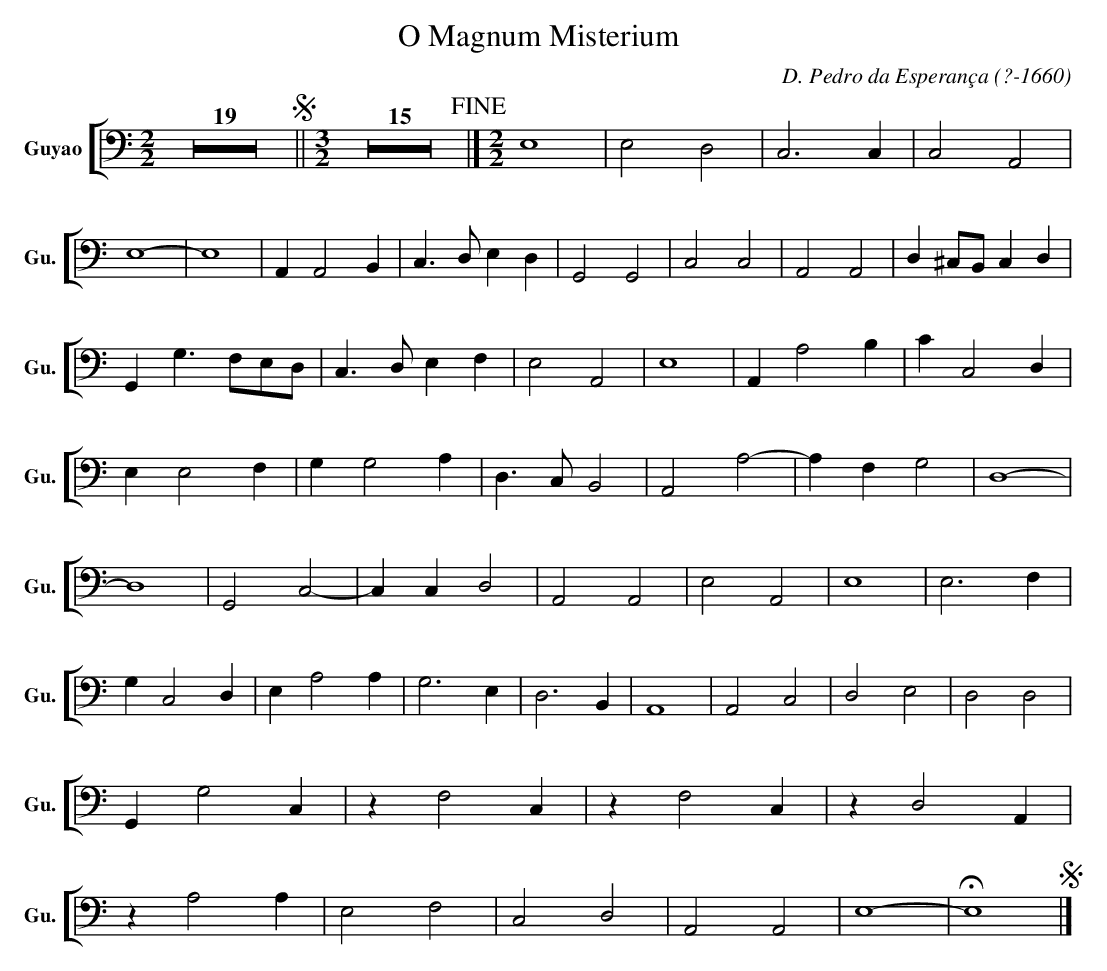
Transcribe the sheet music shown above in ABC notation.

X:1
T:O Magnum Misterium
C:D. Pedro da Esperan\,ca (?-1660)
M:2/2
L:1/2
K:C
V: 4 clef=bass name="Guyao" sname="Gu."
%%staves [ 4 ]
   Z19 !segno!|| [M:3/2] Z15 !fine!|] \
[M:2/2] E,2|E,D,|C,>C,|C,A,,|E,2-|E,2|A,,/ A,, B,,/ | C,/>D,/  E,/D,/ | G,,G,, | \
   C,C,|A,,A,,| D,/^C,//B,,// C,/D,/ | G,,/ G,/>F,/E,//D,// | \
   C,/>D,/ E,/F,/ | E,A,,|E,2| A,,/A,B,/ | C/C,D,/ | E,/E,F,/ | G,/G,A,/ | D,/> C,/ B,,| A,,A,-| A,/F,/ G, | \
   D,2-|D,2|G,,C,-|C,/C,/ D, | A,,A,,|E,A,,| E,2 | E,>F, | G,/C,D,/| E,/A,A,/ | G,>E, | D,>B,, | A,,2 | \
   A,,C, | D,E, | D,D,| G,,/G,C,/ | z/F,C,/ | z/F,C,/ | z/D,A,,/ | z/A,A,/ | \
   E,F,| C,D,| A,,A,, | E,2- | !fermata!E,2 !segno! |]\
